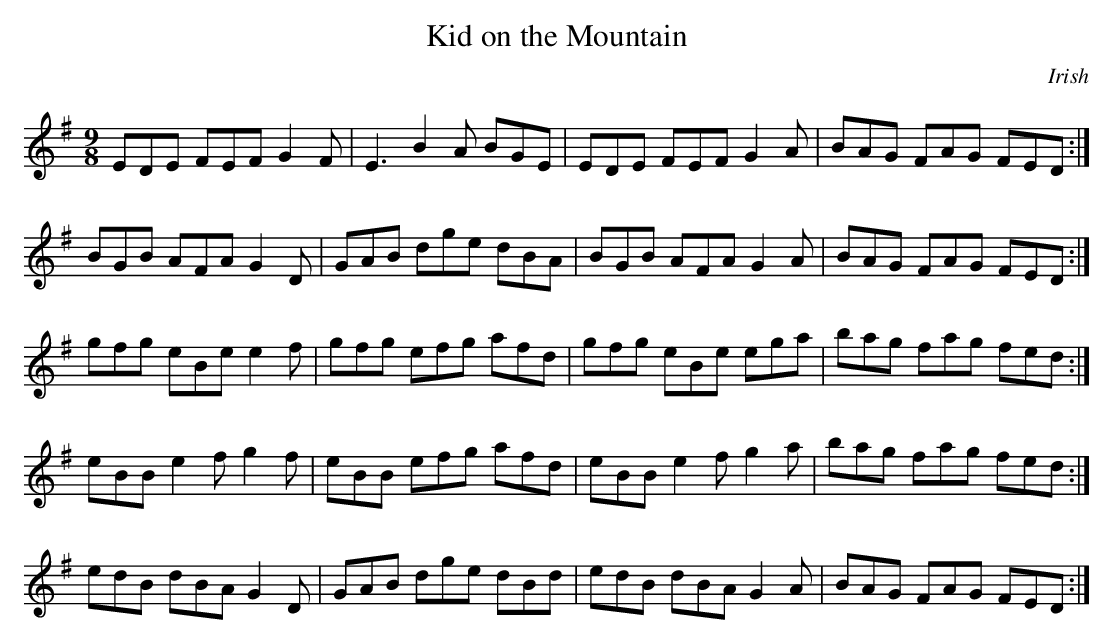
X:1
T:Kid on the Mountain
M:9/8
K:G
EDE FEF G2F | E3 B2A BGE | EDE FEF G2A | BAG FAG FED :|
BGB AFA G2D | GAB dge dBA | BGB AFA G2A | BAG FAG FED :|
gfg eBe e2f | gfg efg afd | gfg eBe ega | bag fag fed :|
eBB e2f g2f | eBB efg afd | eBB e2f g2a | bag fag fed :|
edB dBA G2D | GAB dge dBd | edB dBA G2A | BAG FAG FED :|
